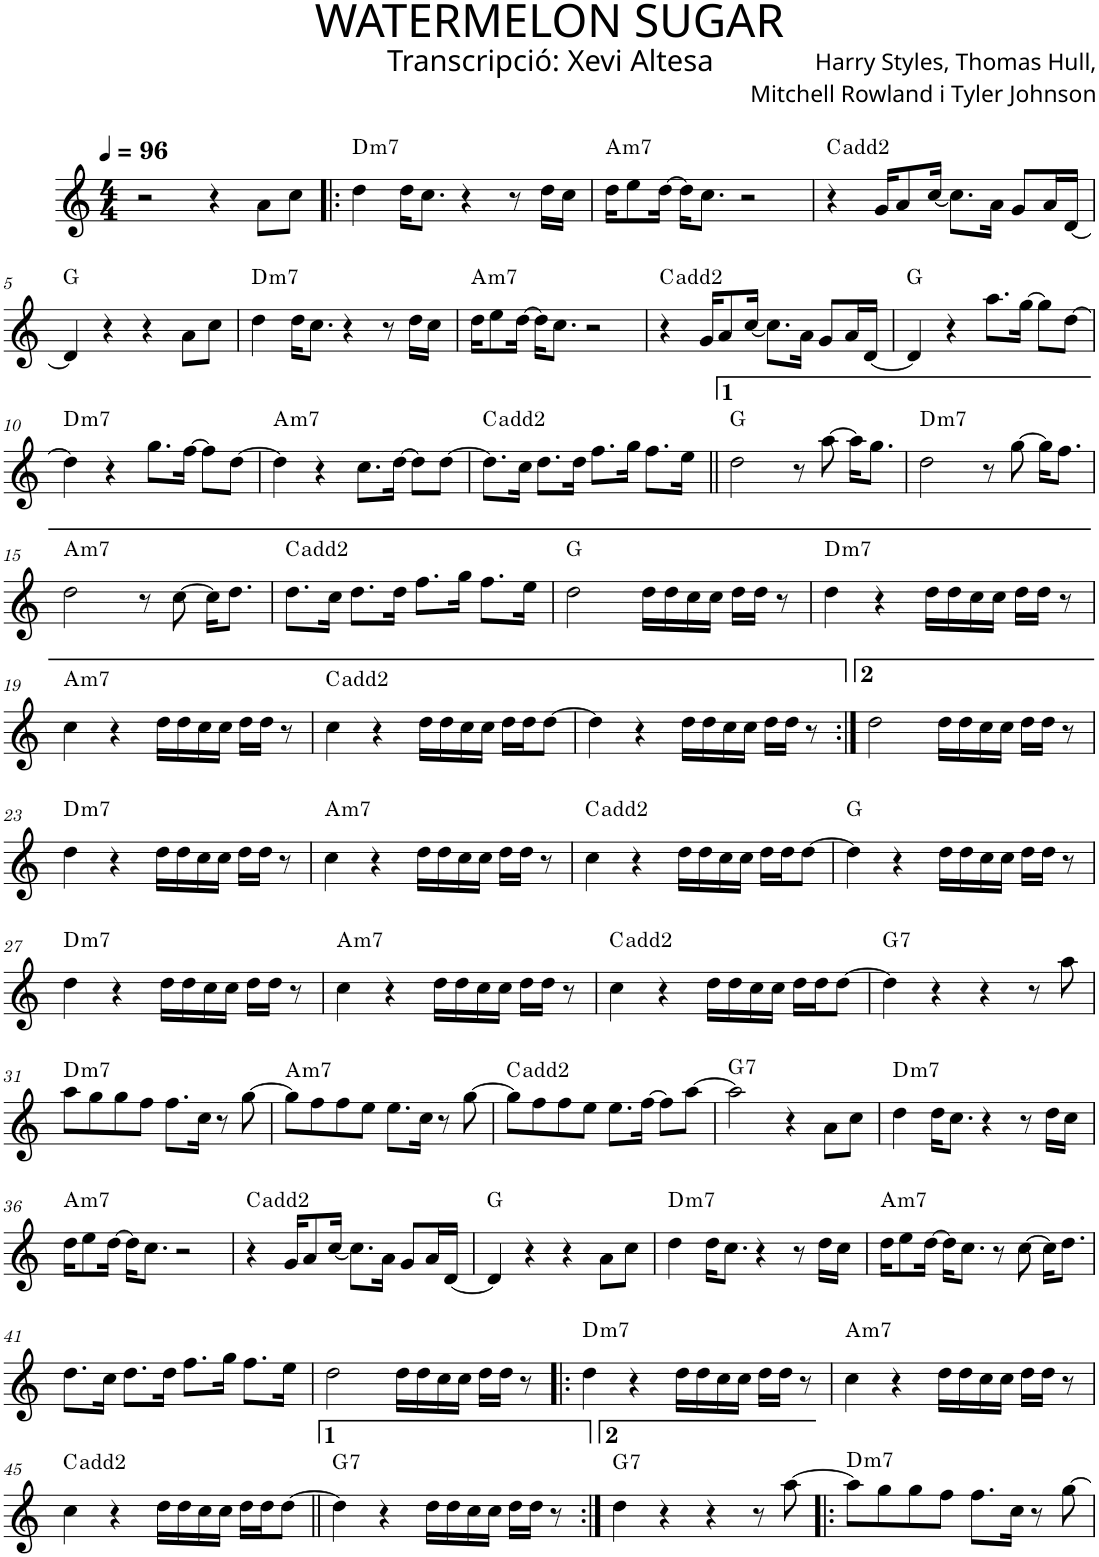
**kern	**harte
*part1	*part1
*staff1	*
*I"P1	*
*clefG2	*
*k[]	*
*M4/4	*
*MM96	*
=1	=1
2r	.
4r	.
8a\L	.
8cc\J	.
=2!|:	=2!|:
!	!LO:H:kt=m7
4dd\	D:min7
16dd\KL	.
8.cc\J	.
4r	.
8r	.
16dd\LL	.
16cc\JJ	.
=3	=3
!	!LO:H:kt=m7
16dd\KL	A:min7
8ee\	.
[>16dd\Jk	.
16dd\KL]	.
8.cc\J	.
2r	.
=4	=4
4r	C:maj(2)
16g/KL	.
8a/	.
[<16cc/Jk	.
8.cc\L]	.
16a\Jk	.
8g/L	.
16a/L	.
[<16d/JJ	.
!!LO:LB:g=z
=5	=5
4d/]	G:maj
4r	.
4r	.
8a\L	.
8cc\J	.
=6	=6
!	!LO:H:kt=m7
4dd\	D:min7
16dd\KL	.
8.cc\J	.
4r	.
8r	.
16dd\LL	.
16cc\JJ	.
=7	=7
!	!LO:H:kt=m7
16dd\KL	A:min7
8ee\	.
[>16dd\Jk	.
16dd\KL]	.
8.cc\J	.
2r	.
=8	=8
4r	C:maj(2)
16g/KL	.
8a/	.
[<16cc/Jk	.
8.cc\L]	.
16a\Jk	.
8g/L	.
16a/L	.
[<16d/JJ	.
=9	=9
4d/]	G:maj
4r	.
8.aa\L	.
[>16gg\Jk	.
8gg\L]	.
[>8dd\J	.
!!LO:LB:g=z
=10	=10
!	!LO:H:kt=m7
4dd\]	D:min7
4r	.
8.gg\L	.
[>16ff\Jk	.
8ff\L]	.
[>8dd\J	.
=11	=11
!	!LO:H:kt=m7
4dd\]	A:min7
4r	.
8.cc\L	.
[>16dd\Jk	.
8dd\L]	.
[>8dd\J	.
=12	=12
8.dd\L]	C:maj(2)
16cc\Jk	.
8.dd\L	.
16dd\Jk	.
8.ff\L	.
16gg\Jk	.
8.ff\L	.
16ee\Jk	.
=13||	=13||
2dd\	G:maj
8r	.
[>8aa\	.
16aa\KL]	.
8.gg\J	.
=14	=14
!	!LO:H:kt=m7
2dd\	D:min7
8r	.
[>8gg\	.
16gg\KL]	.
8.ff\J	.
!!LO:LB:g=z
=15	=15
!	!LO:H:kt=m7
2dd\	A:min7
8r	.
[>8cc\	.
16cc\KL]	.
8.dd\J	.
=16	=16
8.dd\L	C:maj(2)
16cc\Jk	.
8.dd\L	.
16dd\Jk	.
8.ff\L	.
16gg\Jk	.
8.ff\L	.
16ee\Jk	.
=17	=17
2dd\	G:maj
16dd\LL	.
16dd\	.
16cc\	.
16cc\JJ	.
16dd\LL	.
16dd\JJ	.
8r	.
=18	=18
!	!LO:H:kt=m7
4dd\	D:min7
4r	.
16dd\LL	.
16dd\	.
16cc\	.
16cc\JJ	.
16dd\LL	.
16dd\JJ	.
8r	.
!!LO:LB:g=z
=19	=19
!	!LO:H:kt=m7
4cc\	A:min7
4r	.
16dd\LL	.
16dd\	.
16cc\	.
16cc\JJ	.
16dd\LL	.
16dd\JJ	.
8r	.
=20	=20
4cc\	C:maj(2)
4r	.
16dd\LL	.
16dd\	.
16cc\	.
16cc\JJ	.
16dd\LL	.
16dd\J	.
[>8dd\J	.
=21	=21
4dd\]	.
4r	.
16dd\LL	.
16dd\	.
16cc\	.
16cc\JJ	.
16dd\LL	.
16dd\JJ	.
8r	.
=22:|!	=22:|!
2dd\	.
16dd\LL	.
16dd\	.
16cc\	.
16cc\JJ	.
16dd\LL	.
16dd\JJ	.
8r	.
!!LO:LB:g=z
=23	=23
!	!LO:H:kt=m7
4dd\	D:min7
4r	.
16dd\LL	.
16dd\	.
16cc\	.
16cc\JJ	.
16dd\LL	.
16dd\JJ	.
8r	.
=24	=24
!	!LO:H:kt=m7
4cc\	A:min7
4r	.
16dd\LL	.
16dd\	.
16cc\	.
16cc\JJ	.
16dd\LL	.
16dd\JJ	.
8r	.
=25	=25
4cc\	C:maj(2)
4r	.
16dd\LL	.
16dd\	.
16cc\	.
16cc\JJ	.
16dd\LL	.
16dd\J	.
[>8dd\J	.
=26	=26
4dd\]	G:maj
4r	.
16dd\LL	.
16dd\	.
16cc\	.
16cc\JJ	.
16dd\LL	.
16dd\JJ	.
8r	.
!!LO:LB:g=z
=27	=27
!	!LO:H:kt=m7
4dd\	D:min7
4r	.
16dd\LL	.
16dd\	.
16cc\	.
16cc\JJ	.
16dd\LL	.
16dd\JJ	.
8r	.
=28	=28
!	!LO:H:kt=m7
4cc\	A:min7
4r	.
16dd\LL	.
16dd\	.
16cc\	.
16cc\JJ	.
16dd\LL	.
16dd\JJ	.
8r	.
=29	=29
4cc\	C:maj(2)
4r	.
16dd\LL	.
16dd\	.
16cc\	.
16cc\JJ	.
16dd\LL	.
16dd\J	.
[>8dd\J	.
=30	=30
!	!LO:H:kt=7
4dd\]	G:7
4r	.
4r	.
8r	.
8aa\	.
!!LO:LB:g=z
=31	=31
!	!LO:H:kt=m7
8aa\L	D:min7
8gg\	.
8gg\	.
8ff\J	.
8.ff\L	.
16cc\Jk	.
8r	.
[>8gg\	.
=32	=32
!	!LO:H:kt=m7
8gg\L]	A:min7
8ff\	.
8ff\	.
8ee\J	.
8.ee\L	.
16cc\Jk	.
8r	.
[>8gg\	.
=33	=33
8gg\L]	C:maj(2)
8ff\	.
8ff\	.
8ee\J	.
8.ee\L	.
[>16ff\Jk	.
8ff\L]	.
[8aa\J	.
=34	=34
!	!LO:H:kt=7
2aa\]	G:7
4r	.
8a\L	.
8cc\J	.
=35	=35
!	!LO:H:kt=m7
4dd\	D:min7
16dd\KL	.
8.cc\J	.
4r	.
8r	.
16dd\LL	.
16cc\JJ	.
!!LO:LB:g=z
=36	=36
!	!LO:H:kt=m7
16dd\KL	A:min7
8ee\	.
[>16dd\Jk	.
16dd\KL]	.
8.cc\J	.
2r	.
=37	=37
4r	C:maj(2)
16g/KL	.
8a/	.
[<16cc/Jk	.
8.cc\L]	.
16a\Jk	.
8g/L	.
16a/L	.
[<16d/JJ	.
=38	=38
4d/]	G:maj
4r	.
4r	.
8a\L	.
8cc\J	.
=39	=39
!	!LO:H:kt=m7
4dd\	D:min7
16dd\KL	.
8.cc\J	.
4r	.
8r	.
16dd\LL	.
16cc\JJ	.
=40	=40
!	!LO:H:kt=m7
16dd\KL	A:min7
8ee\	.
[>16dd\Jk	.
16dd\KL]	.
8.cc\J	.
8r	.
[>8cc\	.
16cc\KL]	.
8.dd\J	.
!!LO:LB:g=z
=41	=41
8.dd\L	.
16cc\Jk	.
8.dd\L	.
16dd\Jk	.
8.ff\L	.
16gg\Jk	.
8.ff\L	.
16ee\Jk	.
=42	=42
2dd\	.
16dd\LL	.
16dd\	.
16cc\	.
16cc\JJ	.
16dd\LL	.
16dd\JJ	.
8r	.
=43!|:	=43!|:
!	!LO:H:kt=m7
4dd\	D:min7
4r	.
16dd\LL	.
16dd\	.
16cc\	.
16cc\JJ	.
16dd\LL	.
16dd\JJ	.
8r	.
=44	=44
!	!LO:H:kt=m7
4cc\	A:min7
4r	.
16dd\LL	.
16dd\	.
16cc\	.
16cc\JJ	.
16dd\LL	.
16dd\JJ	.
8r	.
!!LO:LB:g=z
=45	=45
4cc\	C:maj(2)
4r	.
16dd\LL	.
16dd\	.
16cc\	.
16cc\JJ	.
16dd\LL	.
16dd\J	.
[>8dd\J	.
=46||	=46||
!	!LO:H:kt=7
4dd\]	G:7
4r	.
16dd\LL	.
16dd\	.
16cc\	.
16cc\JJ	.
16dd\LL	.
16dd\JJ	.
8r	.
=47:|!	=47:|!
!	!LO:H:kt=7
4dd\	G:7
4r	.
4r	.
8r	.
[>8aa\	.
=48!|:	=48!|:
!	!LO:H:kt=m7
8aa\L]	D:min7
8gg\	.
8gg\	.
8ff\J	.
8.ff\L	.
16cc\Jk	.
8r	.
[>8gg\	.
=	=
*-	*-
